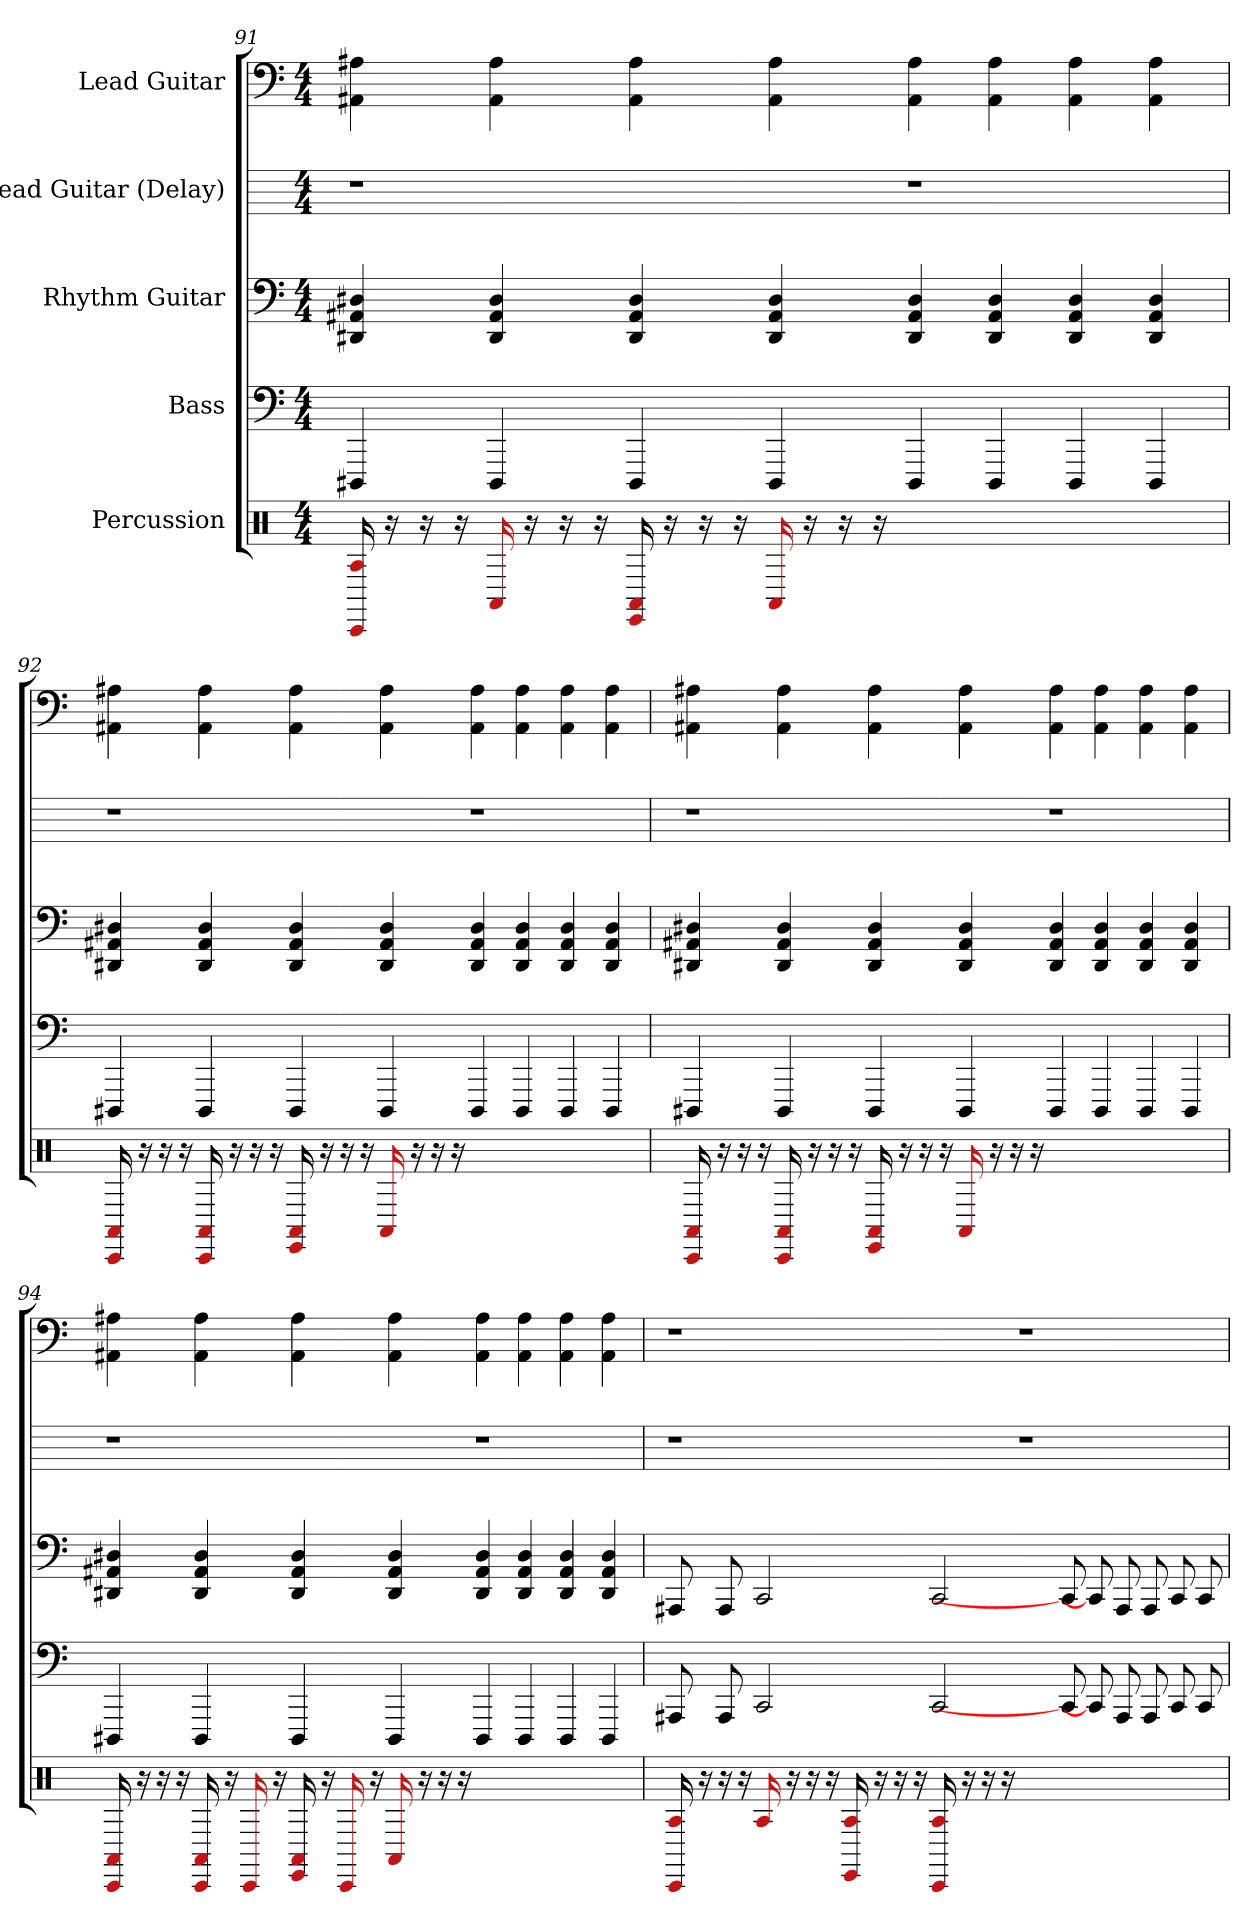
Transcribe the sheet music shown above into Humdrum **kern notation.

**kern	**kern	**kern	**kern	**kern
*part5	*part4	*part3	*part2	*part1
*staff5	*staff4	*staff3	*staff2	*staff1
*I"Percussion	*I"Bass	*I"Rhythm Guitar	*I"Lead Guitar (Delay)	*I"Lead Guitar
*clefX	*	*	*	*
*k[]	*k[]	*k[]	*k[]	*k[]
*M4/4	*M4/4	*M4/4	*M4/4	*M4/4
=91	=91	=91	=91	=91
16A 16CC	4DDD#	4D# 4AA# 4DD#	1r	4A# 4AA#
16r	.	.	.	.
16r	.	.	.	.
16r	.	.	.	.
16AA#	4DDD#	4D# 4AA# 4DD#	.	4A# 4AA#
16r	.	.	.	.
16r	.	.	.	.
16r	.	.	.	.
16AA# 16EE	4DDD#	4D# 4AA# 4DD#	.	4A# 4AA#
16r	.	.	.	.
16r	.	.	.	.
16r	.	.	.	.
16AA#	4DDD#	4D# 4AA# 4DD#	.	4A# 4AA#
16r	.	.	.	.
16r	.	.	.	.
16r	.	.	.	.
1ryy	4DDD#	4D# 4AA# 4DD#	1r	4A# 4AA#
.	4DDD#	4D# 4AA# 4DD#	.	4A# 4AA#
.	4DDD#	4D# 4AA# 4DD#	.	4A# 4AA#
.	4DDD#	4D# 4AA# 4DD#	.	4A# 4AA#
=92	=92	=92	=92	=92
16AA# 16CC	4DDD#	4D# 4AA# 4DD#	1r	4A# 4AA#
16r	.	.	.	.
16r	.	.	.	.
16r	.	.	.	.
16AA# 16CC	4DDD#	4D# 4AA# 4DD#	.	4A# 4AA#
16r	.	.	.	.
16r	.	.	.	.
16r	.	.	.	.
16AA# 16EE	4DDD#	4D# 4AA# 4DD#	.	4A# 4AA#
16r	.	.	.	.
16r	.	.	.	.
16r	.	.	.	.
16AA#	4DDD#	4D# 4AA# 4DD#	.	4A# 4AA#
16r	.	.	.	.
16r	.	.	.	.
16r	.	.	.	.
1ryy	4DDD#	4D# 4AA# 4DD#	1r	4A# 4AA#
.	4DDD#	4D# 4AA# 4DD#	.	4A# 4AA#
.	4DDD#	4D# 4AA# 4DD#	.	4A# 4AA#
.	4DDD#	4D# 4AA# 4DD#	.	4A# 4AA#
=93	=93	=93	=93	=93
16AA# 16CC	4DDD#	4D# 4AA# 4DD#	1r	4A# 4AA#
16r	.	.	.	.
16r	.	.	.	.
16r	.	.	.	.
16AA# 16CC	4DDD#	4D# 4AA# 4DD#	.	4A# 4AA#
16r	.	.	.	.
16r	.	.	.	.
16r	.	.	.	.
16AA# 16EE	4DDD#	4D# 4AA# 4DD#	.	4A# 4AA#
16r	.	.	.	.
16r	.	.	.	.
16r	.	.	.	.
16AA#	4DDD#	4D# 4AA# 4DD#	.	4A# 4AA#
16r	.	.	.	.
16r	.	.	.	.
16r	.	.	.	.
1ryy	4DDD#	4D# 4AA# 4DD#	1r	4A# 4AA#
.	4DDD#	4D# 4AA# 4DD#	.	4A# 4AA#
.	4DDD#	4D# 4AA# 4DD#	.	4A# 4AA#
.	4DDD#	4D# 4AA# 4DD#	.	4A# 4AA#
=94	=94	=94	=94	=94
16AA# 16CC	4DDD#	4D# 4AA# 4DD#	1r	4A# 4AA#
16r	.	.	.	.
16r	.	.	.	.
16r	.	.	.	.
16AA# 16CC	4DDD#	4D# 4AA# 4DD#	.	4A# 4AA#
16r	.	.	.	.
16CC	.	.	.	.
16r	.	.	.	.
16AA# 16EE	4DDD#	4D# 4AA# 4DD#	.	4A# 4AA#
16r	.	.	.	.
16CC	.	.	.	.
16r	.	.	.	.
16AA#	4DDD#	4D# 4AA# 4DD#	.	4A# 4AA#
16r	.	.	.	.
16r	.	.	.	.
16r	.	.	.	.
1ryy	4DDD#	4D# 4AA# 4DD#	1r	4A# 4AA#
.	4DDD#	4D# 4AA# 4DD#	.	4A# 4AA#
.	4DDD#	4D# 4AA# 4DD#	.	4A# 4AA#
.	4DDD#	4D# 4AA# 4DD#	.	4A# 4AA#
=95	=95	=95	=95	=95
16A 16CC	8AAA#	8AAA#	1r	1r
16r	.	.	.	.
16r	8AAA#	8AAA#	.	.
16r	.	.	.	.
16A	2CC	2CC	.	.
16r	.	.	.	.
16r	.	.	.	.
16r	.	.	.	.
16A 16EE	.	.	.	.
16r	.	.	.	.
16r	.	.	.	.
16r	.	.	.	.
16A 16CC	2CC	2CC	.	.
16r	.	.	.	.
16r	.	.	.	.
16r	.	.	.	.
1ryy	.	.	1r	1r
.	8CC]	8CC]	.	.
.	8CC]	8CC]	.	.
.	8AAA#	8AAA#	.	.
.	8AAA#	8AAA#	.	.
.	8CC	8CC	.	.
.	8CC	8CC	.	.
=	=	=	=	=
*-	*-	*-	*-	*-
